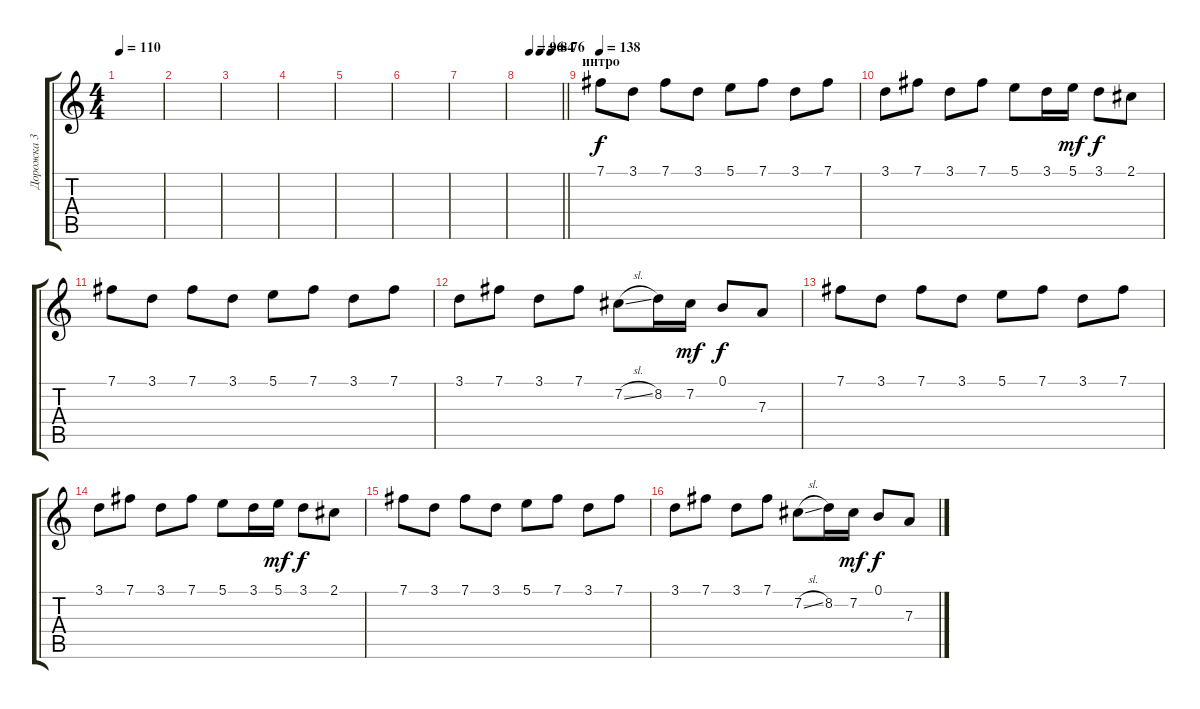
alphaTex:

\track ("Дорожка 3" "Дорожка 3") {instrument distortionguitar}
\staff {score tabs}
\tuning (B3 Gb3 D3 A2 E2 B1) {hide}
\ts (4 4)
\tempo 110
\clef g2
\ks c
|
|
|
|
|
|
|
\tempo (96 0.25)
\tempo (84 0.5)
\tempo (76 0.75)
\barLineRight lightlight
|
\section ("" "интро")
\tempo 138
7.1.8 3.1.8 7.1.8 3.1.8 5.1.8 7.1.8 3.1.8 7.1.8 |
3.1.8 7.1.8 3.1.8 7.1.8 5.1.8 3.1.16 5.1.16{dy mf} 3.1.8{dy f} 2.1.8 |
7.1.8 3.1.8 7.1.8 3.1.8 5.1.8 7.1.8 3.1.8 7.1.8 |
3.1.8 7.1.8 3.1.8 7.1.8 7.2{sl}.8 8.2.16 7.2.16{dy mf} 0.1.8{dy f} 7.3.8 |
7.1.8 3.1.8 7.1.8 3.1.8 5.1.8 7.1.8 3.1.8 7.1.8 |
3.1.8 7.1.8 3.1.8 7.1.8 5.1.8 3.1.16 5.1.16{dy mf} 3.1.8{dy f} 2.1.8 |
7.1.8 3.1.8 7.1.8 3.1.8 5.1.8 7.1.8 3.1.8 7.1.8 |
3.1.8 7.1.8 3.1.8 7.1.8 7.2{sl}.8 8.2.16 7.2.16{dy mf} 0.1.8{dy f} 7.3.8
